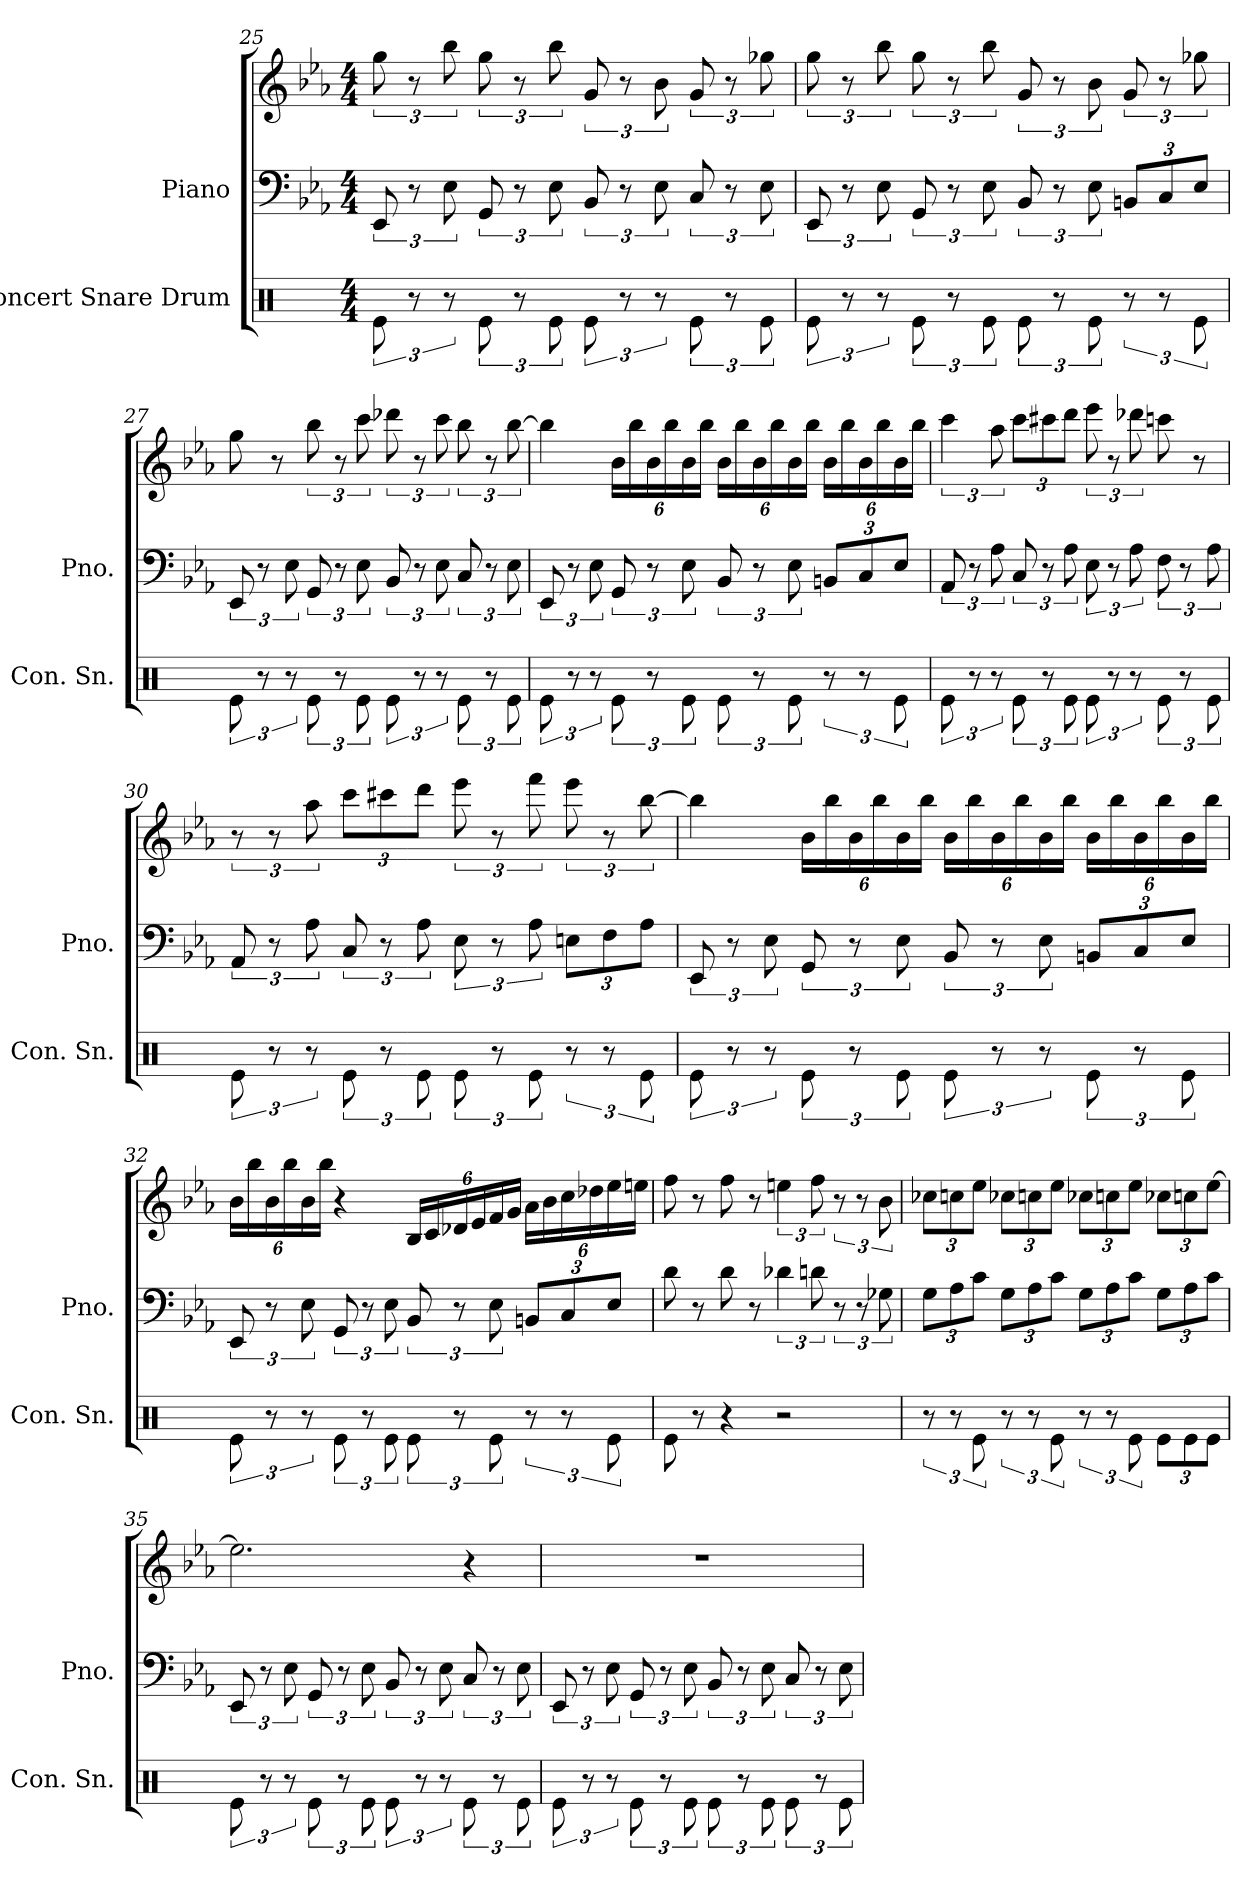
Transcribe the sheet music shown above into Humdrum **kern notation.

**kern	**kern	**kern
*part2	*part1	*part1
*staff3	*staff2	*staff1
*I"Concert Snare Drum	*I"Piano	*
*I'Con. Sn.	*I'Pno.	*
*clefX	*clefF4	*clefG2
*k[]	*k[b-e-a-]	*k[b-e-a-]
*M4/4	*M4/4	*M4/4
=25	=25	=25
12Re\	12EE-/	12gg\
12r	12r	12r
12r	12E-\	12bb-\
12Re\	12GG/	12gg\
12r	12r	12r
12Re\	12E-\	12bb-\
12Re\	12BB-/	12g/
12r	12r	12r
12r	12E-\	12b-\
12Re\	12C/	12g/
12r	12r	12r
12Re\	12E-\	12gg-X\
=26	=26	=26
12Re\	12EE-/	12gg\
12r	12r	12r
12r	12E-\	12bb-\
12Re\	12GG/	12gg\
12r	12r	12r
12Re\	12E-\	12bb-\
12Re\	12BB-/	12g/
12r	12r	12r
12Re\	12E-\	12b-\
*	*Xbrackettup	*
12r	12BBn/L	12g/
12r	12C/	12r
12Re\	12E-/J	12gg-X\
=27	=27	=27
*	*brackettup	*
12Re\	12EE-/	8gg\
12r	12r	.
.	.	8r
12r	12E-\	.
12Re\	12GG/	12bb-\
12r	12r	12r
12Re\	12E-\	12ccc\
12Re\	12BB-/	12ddd-X\
12r	12r	12r
12r	12E-\	12ccc\
12Re\	12C/	12bb-\
12r	12r	12r
12Re\	12E-\	[12bb-\
=28	=28	=28
12Re\	12EE-/	4bb-\]
12r	12r	.
12r	12E-\	.
*	*	*Xbrackettup
12Re\	12GG/	24b-\LL
.	.	24bb-\
12r	12r	24b-\
.	.	24bb-\
12Re\	12E-\	24b-\
.	.	24bb-\JJ
12Re\	12BB-/	24b-\LL
.	.	24bb-\
12r	12r	24b-\
.	.	24bb-\
12Re\	12E-\	24b-\
.	.	24bb-\JJ
*	*Xbrackettup	*
12r	12BBn/L	24b-\LL
.	.	24bb-\
12r	12C/	24b-\
.	.	24bb-\
12Re\	12E-/J	24b-\
.	.	24bb-\JJ
=29	=29	=29
*	*brackettup	*brackettup
12Re\	12AA-/	6ccc\
12r	12r	.
12r	12A-\	12aa-\
*	*	*Xbrackettup
12Re\	12C/	12ccc\L
12r	12r	12ccc#X\
12Re\	12A-\	12ddd\J
*	*	*brackettup
12Re\	12E-\	12eee-\
12r	12r	12r
12r	12A-\	12ddd-X\
12Re\	12F\	8cccn\
12r	12r	.
.	.	8r
12Re\	12A-\	.
=30	=30	=30
12Re\	12AA-/	12r
12r	12r	12r
12r	12A-\	12aa-\
*	*	*Xbrackettup
12Re\	12C/	12ccc\L
12r	12r	12ccc#X\
12Re\	12A-\	12ddd\J
*	*	*brackettup
12Re\	12E-\	12eee-\
12r	12r	12r
12Re\	12A-\	12fff\
*	*Xbrackettup	*
12r	12En\L	12eee-\
12r	12F\	12r
12Re\	12A-\J	[12bb-\
=31	=31	=31
*	*brackettup	*
12Re\	12EE-/	4bb-\]
12r	12r	.
12r	12E-\	.
*	*	*Xbrackettup
12Re\	12GG/	24b-\LL
.	.	24bb-\
12r	12r	24b-\
.	.	24bb-\
12Re\	12E-\	24b-\
.	.	24bb-\JJ
12Re\	12BB-/	24b-\LL
.	.	24bb-\
12r	12r	24b-\
.	.	24bb-\
12r	12E-\	24b-\
.	.	24bb-\JJ
*	*Xbrackettup	*
12Re\	12BBn/L	24b-\LL
.	.	24bb-\
12r	12C/	24b-\
.	.	24bb-\
12Re\	12E-/J	24b-\
.	.	24bb-\JJ
=32	=32	=32
*	*brackettup	*
12Re\	12EE-/	24b-\LL
.	.	24bb-\
12r	12r	24b-\
.	.	24bb-\
12r	12E-\	24b-\
.	.	24bb-\JJ
12Re\	12GG/	4r
12r	12r	.
12Re\	12E-\	.
12Re\	12BB-/	24B-/LL
.	.	24c/
12r	12r	24d-X/
.	.	24e-/
12Re\	12E-\	24f/
.	.	24g/JJ
*	*Xbrackettup	*
12r	12BBn/L	24a-\LL
.	.	24b-\
12r	12C/	24cc\
.	.	24dd-X\
12Re\	12E-/J	24ee-\
.	.	24een\JJ
=33	=33	=33
8Re\	8d\	8ff\
8r	8r	8r
4r	8d\	8ff\
.	8r	8r
*	*brackettup	*brackettup
2r	6d-X\	6een\
.	12dn\	12ff\
.	12r	12r
.	12r	12r
.	12G-X\	12b-\
=34	=34	=34
*	*Xbrackettup	*Xbrackettup
12r	12G\L	12cc-X\L
12r	12A-\	12ccn\
12Re\	12c\J	12ee-\J
12r	12G\L	12cc-X\L
12r	12A-\	12ccn\
12Re\	12c\J	12ee-\J
12r	12G\L	12cc-X\L
12r	12A-\	12ccn\
12Re\	12c\J	12ee-\J
*Xbrackettup	*	*
12Re\L	12G\L	12cc-X\L
12Re\	12A-\	12ccn\
12Re\J	12c\J	[12ee-\J
=35	=35	=35
*brackettup	*brackettup	*
12Re\	12EE-/	2.ee-\]
12r	12r	.
12r	12E-\	.
12Re\	12GG/	.
12r	12r	.
12Re\	12E-\	.
12Re\	12BB-/	.
12r	12r	.
12r	12E-\	.
12Re\	12C/	4r
12r	12r	.
12Re\	12E-\	.
=36	=36	=36
12Re\	12EE-/	1r
12r	12r	.
12r	12E-\	.
12Re\	12GG/	.
12r	12r	.
12Re\	12E-\	.
12Re\	12BB-/	.
12r	12r	.
12Re\	12E-\	.
12Re\	12C/	.
12r	12r	.
12Re\	12E-\	.
=	=	=
*-	*-	*-
